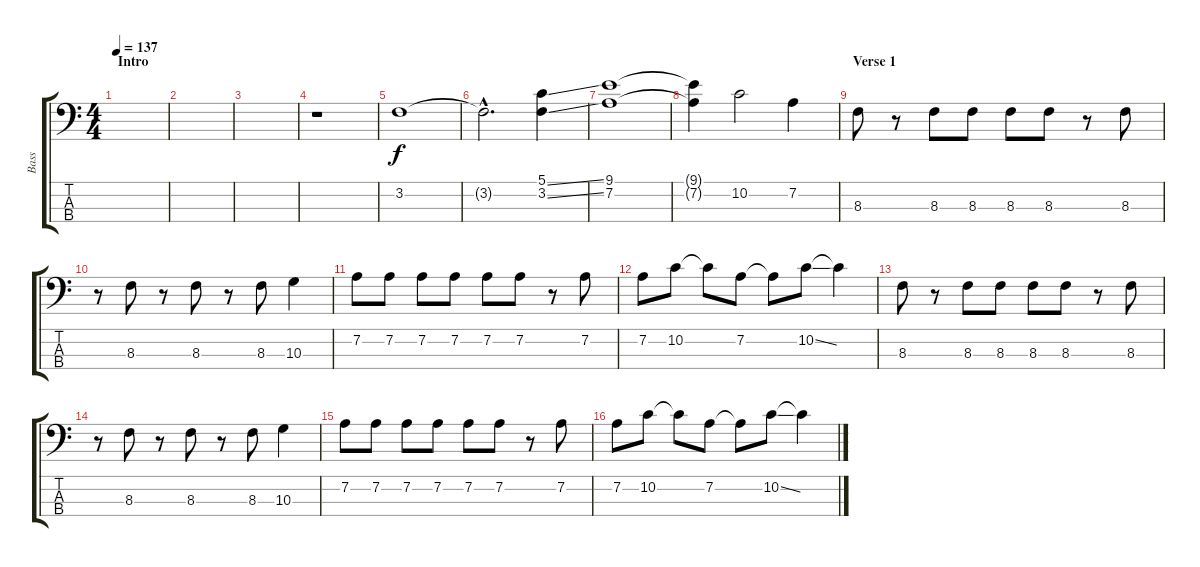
\track ("Bass" "Bass") {instrument slapbass2}
\staff {score tabs}
\tuning (G2 D2 A1 E1) {hide}
\ts (4 4)
\section ("" "Intro")
\tempo 137
\clef f4
\ks c
|
|
|
r.1 |
3.2.1 |
3.2{hac t}.2{d} (5.1{ss} 3.2{ss}).4 |
(9.1 7.2).1 |
(9.1{t} 7.2{t}).4 10.2.2 7.2.4 |
\section ("" "Verse 1")
8.3.8 r.8 8.3.8 8.3.8 8.3.8 8.3.8 r.8 8.3.8 |
r.8 8.3.8 r.8 8.3.8 r.8 8.3.8 10.3.4 |
7.2.8 7.2.8 7.2.8 7.2.8 7.2.8 7.2.8 r.8 7.2.8 |
7.2.8 10.2.8 10.2{t}.8 7.2.8 7.2{t}.8 10.2{ss}.8 10.2{t}.4 |
8.3.8 r.8 8.3.8 8.3.8 8.3.8 8.3.8 r.8 8.3.8 |
r.8 8.3.8 r.8 8.3.8 r.8 8.3.8 10.3.4 |
7.2.8 7.2.8 7.2.8 7.2.8 7.2.8 7.2.8 r.8 7.2.8 |
7.2.8 10.2.8 10.2{t}.8 7.2.8 7.2{t}.8 10.2{ss}.8 10.2{t}.4
